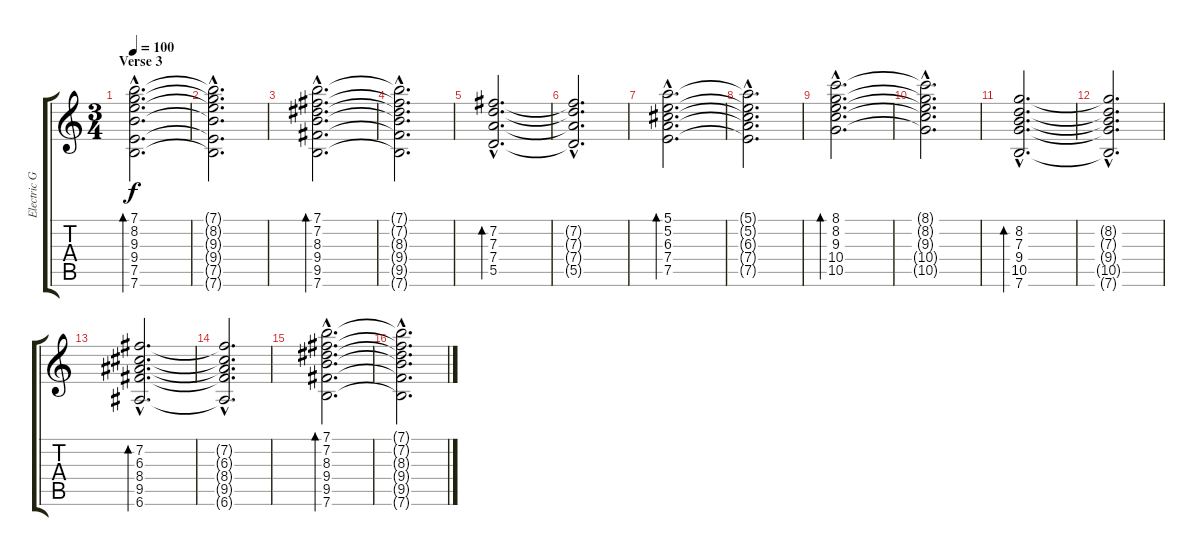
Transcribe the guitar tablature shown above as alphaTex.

\track ("Electric Guitar (Martin Barre)" "Electric G") {instrument electricguitarjazz}
\staff {score tabs}
\tuning (E4 B3 G3 D3 A2 E2) {hide}
\ts (3 4)
\section ("" "Verse 3")
\tempo 100
\clef g2
\ks c
(7.1{hac} 8.2{hac} 9.3{hac} 9.4{hac} 7.5{hac} 7.6{hac}).2{d bd 240 dy f} |
(7.1{hac t} 8.2{hac t} 9.3{hac t} 9.4{hac t} 7.5{hac t} 7.6{hac t}).2{d} |
(7.1{hac} 7.2{hac} 8.3{hac} 9.4{hac} 9.5{hac} 7.6{hac}).2{d bd 240} |
(7.1{hac t} 7.2{hac t} 8.3{hac t} 9.4{hac t} 9.5{hac t} 7.6{hac t}).2{d} |
(7.2{hac} 7.3{hac} 7.4{hac} 5.5{hac}).2{d bd 240} |
(7.2{hac t} 7.3{hac t} 7.4{hac t} 5.5{hac t}).2{d} |
(5.1{hac} 5.2{hac} 6.3{hac} 7.4{hac} 7.5{hac}).2{d bd 240} |
(5.1{hac t} 5.2{hac t} 6.3{hac t} 7.4{hac t} 7.5{hac t}).2{d} |
(8.1{hac} 8.2{hac} 9.3{hac} 10.4{hac} 10.5{hac}).2{d bd 240} |
(8.1{hac t} 8.2{hac t} 9.3{hac t} 10.4{hac t} 10.5{hac t}).2{d} |
(8.2{hac} 7.3{hac} 9.4{hac} 10.5{hac} 7.6{hac}).2{d bd 240} |
(8.2{hac t} 7.3{hac t} 9.4{hac t} 10.5{hac t} 7.6{hac t}).2{d} |
(7.2{hac} 6.3{hac} 8.4{hac} 9.5{hac} 6.6{hac}).2{d bd 240} |
(7.2{hac t} 6.3{hac t} 8.4{hac t} 9.5{hac t} 6.6{hac t}).2{d} |
(7.1{hac} 7.2{hac} 8.3{hac} 9.4{hac} 9.5{hac} 7.6{hac}).2{d bd 240} |
(7.1{hac t} 7.2{hac t} 8.3{hac t} 9.4{hac t} 9.5{hac t} 7.6{hac t}).2{d}
